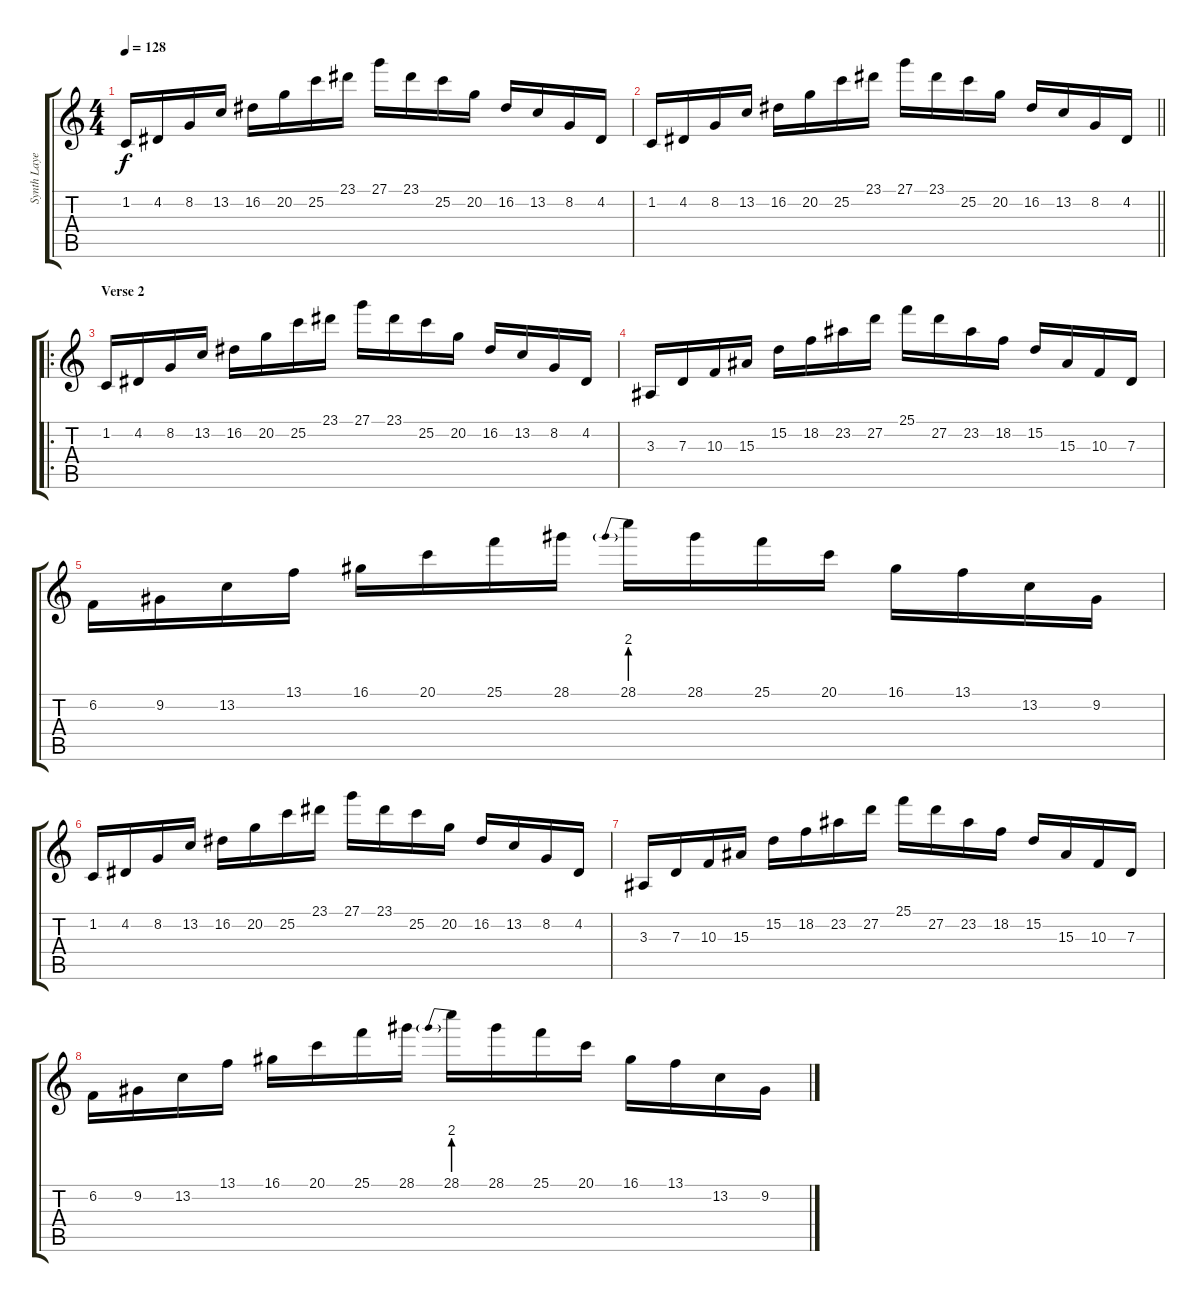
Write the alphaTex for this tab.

\track ("Synth Layer 2" "Synth Laye") {instrument orchestralharp}
\staff {score tabs}
\tuning (E4 B3 G3 D3 A2 E2) {hide}
\ts (4 4)
\tempo 128
\clef g2
\ks c
1.2.16{dy f} 4.2.16 8.2.16 13.2.16 16.2.16 20.2.16 25.2.16 23.1.16 27.1.16 23.1.16 25.2.16 20.2.16 16.2.16 13.2.16 8.2.16 4.2.16 |
\barLineRight lightlight
1.2.16 4.2.16 8.2.16 13.2.16 16.2.16 20.2.16 25.2.16 23.1.16 27.1.16 23.1.16 25.2.16 20.2.16 16.2.16 13.2.16 8.2.16 4.2.16 |
\ro
\section ("" "Verse 2")
1.2.16 4.2.16 8.2.16 13.2.16 16.2.16 20.2.16 25.2.16 23.1.16 27.1.16 23.1.16 25.2.16 20.2.16 16.2.16 13.2.16 8.2.16 4.2.16 |
3.3.16 7.3.16 10.3.16 15.3.16 15.2.16 18.2.16 23.2.16 27.2.16 25.1.16 27.2.16 23.2.16 18.2.16 15.2.16 15.3.16 10.3.16 7.3.16 |
6.2.16 9.2.16 13.2.16 13.1.16 16.1.16 20.1.16 25.1.16 28.1.16 28.1{be (prebend 0 8 60 8)}.16 28.1.16 25.1.16 20.1.16 16.1.16 13.1.16 13.2.16 9.2.16 |
1.2.16 4.2.16 8.2.16 13.2.16 16.2.16 20.2.16 25.2.16 23.1.16 27.1.16 23.1.16 25.2.16 20.2.16 16.2.16 13.2.16 8.2.16 4.2.16 |
3.3.16 7.3.16 10.3.16 15.3.16 15.2.16 18.2.16 23.2.16 27.2.16 25.1.16 27.2.16 23.2.16 18.2.16 15.2.16 15.3.16 10.3.16 7.3.16 |
6.2.16 9.2.16 13.2.16 13.1.16 16.1.16 20.1.16 25.1.16 28.1.16 28.1{be (prebend 0 8 60 8)}.16 28.1.16 25.1.16 20.1.16 16.1.16 13.1.16 13.2.16 9.2.16
